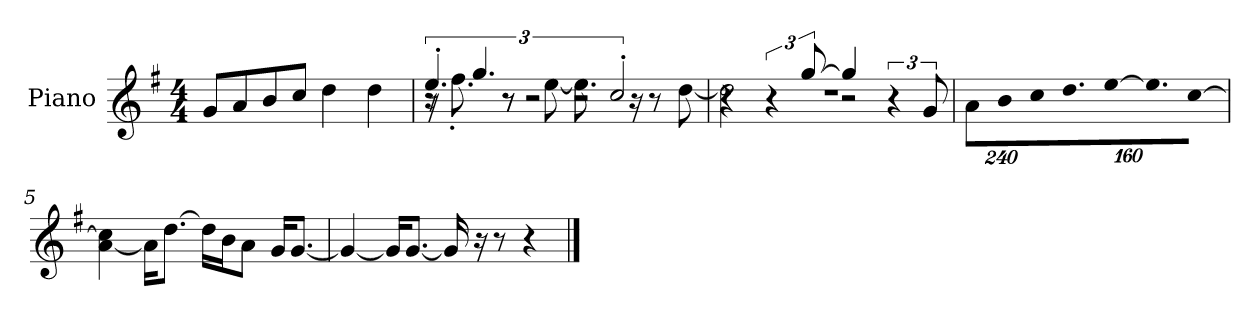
**kern
*part1
*staff1
*I"Piano
*I'P-no
*clefG2
*k[f#]
*M4/4
*MM90
=1
8g/L
8a/
8b/
8cc/J
4dd\
4dd\
=2
*^
*	*^
8r	16r	6.ee'/
.	8.ff#'\	.
4.gg/	.	.
.	8r	12r
.	.	3r
.	[8ee\	.
2r	8.ee\]	.
.	.	3cc'/
.	16r	.
.	8r	.
.	[8dd\	.
=3	=3	=3
1r	2dd\]	4r
.	.	6r
.	.	[12gg/
.	2r	4gg/]
.	.	6r
.	.	12g/
*v	*v	*v
=4
*Xbrackettup
*^
*	*^
!LO:N:vis=8	!	!
*v	*v	*v
960%137a\L
!LO:N:vis=8
960%137b\
!LO:N:vis=8
960%137cc\
!LO:N:vis=8.
640%137dd\
!LO:N:vis=16
[1920%137ee\K
!LO:N:vis=8.
640%137ee\]
!LO:N:vis=16
[1920%137cc\Jk
!!LO:LB:g=z
=5
[4a\ 4cc\]
16a\KL]
[8.dd\J
16dd\LL]
16b\J
8a\J
16g/KL
[8.g/J
=6
4g/_
16g/KL]
[8.g/J
16g/]
16r
8r
4r
==
*-
